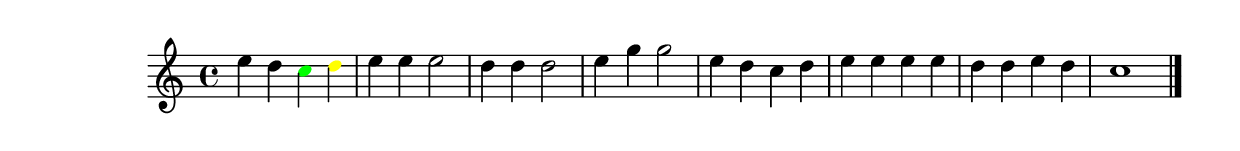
\version "2.18.2"
\language "english"

\header {
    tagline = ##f
}

\layout {}

\paper {}

\score {
    \new Score
    <<
        \new Staff
        {
            {   % measure
                \time 4/4
                \tweak color #black
                e''4
                \tweak color #black
                d''4
                \tweak color #green
                c''4
                \tweak color #yellow
                d''4
            }   % measure
            {   % measure
                e''4
                e''4
                e''2
            }   % measure
            {   % measure
                d''4
                d''4
                d''2
            }   % measure
            {   % measure
                e''4
                g''4
                g''2
            }   % measure
            {   % measure
                e''4
                d''4
                c''4
                d''4
            }   % measure
            {   % measure
                e''4
                e''4
                e''4
                e''4
            }   % measure
            {   % measure
                d''4
                d''4
                e''4
                d''4
            }   % measure
            {   % measure
                c''1
                \bar "|." %! SCORE1
            }   % measure
        }
    >>
}